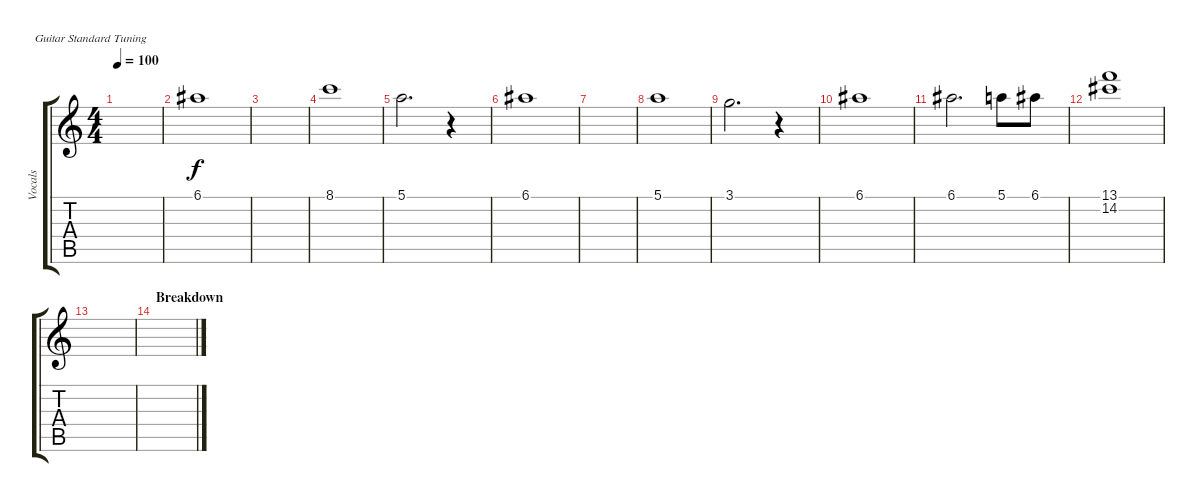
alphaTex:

\defaultSystemsLayout 4
\bracketExtendMode groupsimilarinstruments
\multiBarRest
\otherSystemsTrackNameOrientation horizontal
\track ("Vocals" "Vocals") {instrument electricguitarclean}
\staff {score tabs}
\tuning (E4 B3 G3 D3 A2 E2)
\ts (4 4)
\tempo 100
\clef g2
\ks c
|
6.1{acc #}.1{beam Down} |
|
8.1.1{beam Down} |
5.1.2{d beam Down} r.4{beam Down} |
6.1{acc #}.1{beam Down} |
|
5.1.1{beam Down} |
3.1.2{d beam Down} r.4{beam Down} |
6.1{acc #}.1{beam Down} |
6.1{acc #}.2{d beam Down} 5.1.8{beam Down} 6.1{acc #}.8{beam Down} |
(13.1 14.2{acc #}).1{beam Down} |
|
\section ("" "Breakdown")
